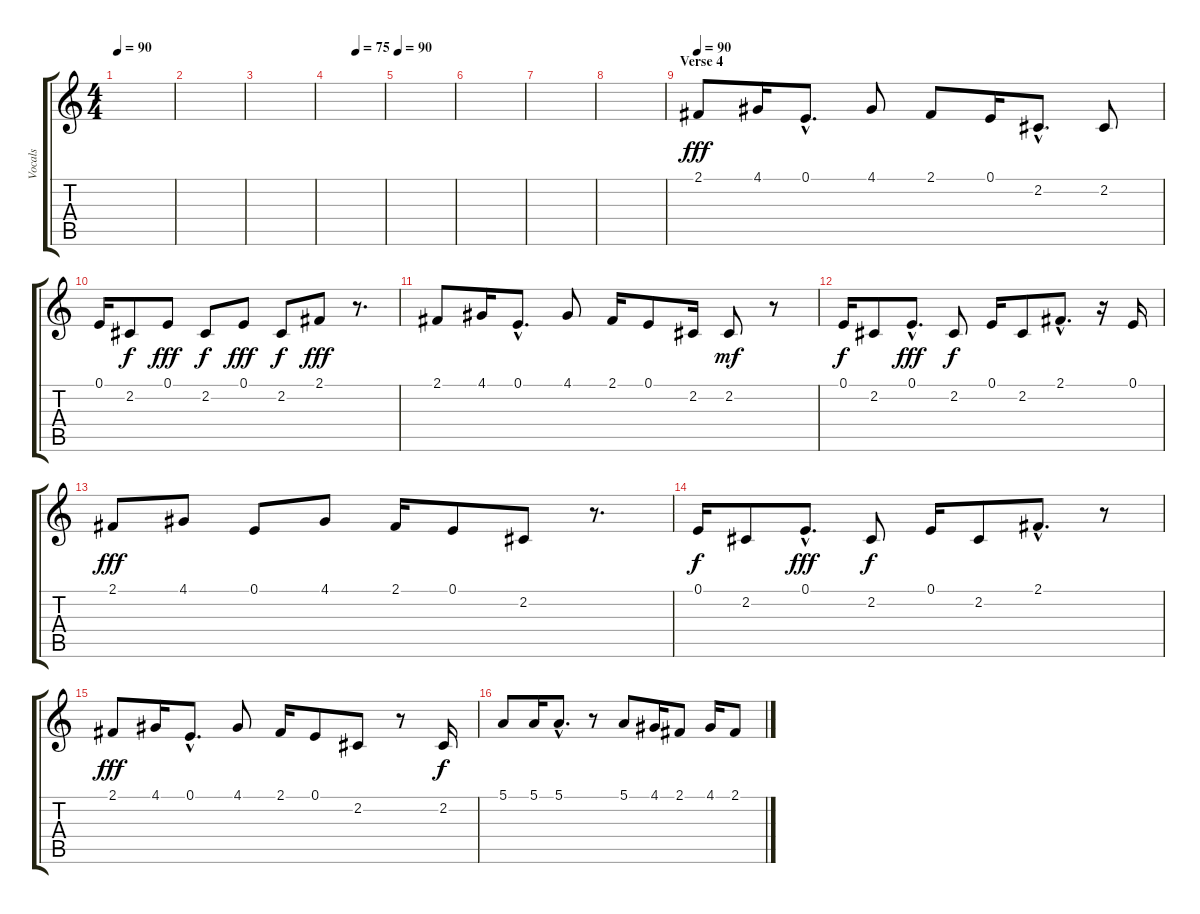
\track ("Vocals" "Vocals") {instrument tenorsax}
\staff {score tabs}
\tuning (E4 B3 G3 D3 A2 E2) {hide}
\ts (4 4)
\tempo 90
\clef g2
\ks c
|
|
|
\tempo (75 0.5)
|
\tempo 90
|
|
|
|
\section ("" "Verse 4")
\tempo 90
2.1.8{dy fff} 4.1.16 0.1{hac}.8{d} 4.1.8 2.1.8 0.1.16 2.2{hac}.8{d} 2.2.8 |
0.1.16 2.2.8{dy f} 0.1.8{dy fff} 2.2.8{dy f} 0.1.8{dy fff} 2.2.8{dy f} 2.1.8{dy fff} r.8{d} |
2.1.8 4.1.16 0.1{hac}.8{d} 4.1.8 2.1.16 0.1.8 2.2.16 2.2.8{dy mf} r.8 |
0.1.16{dy f} 2.2.8 0.1{hac}.8{d dy fff} 2.2.8{dy f} 0.1.16 2.2.8 2.1{hac}.8{d} r.16 0.1.16 |
2.1.8{dy fff} 4.1.8 0.1.8 4.1.8 2.1.16 0.1.8 2.2.8 r.8{d} |
0.1.16{dy f} 2.2.8 0.1{hac}.8{d dy fff} 2.2.8{dy f} 0.1.16 2.2.8 2.1{hac}.8{d} r.8 |
2.1.8{dy fff} 4.1.16 0.1{hac}.8{d} 4.1.8 2.1.16 0.1.8 2.2.8 r.8 2.2.16{dy f} |
5.1.8 5.1.16 5.1{hac}.8{d} r.8 5.1.8 4.1.16 2.1.8 4.1.16 2.1.8
